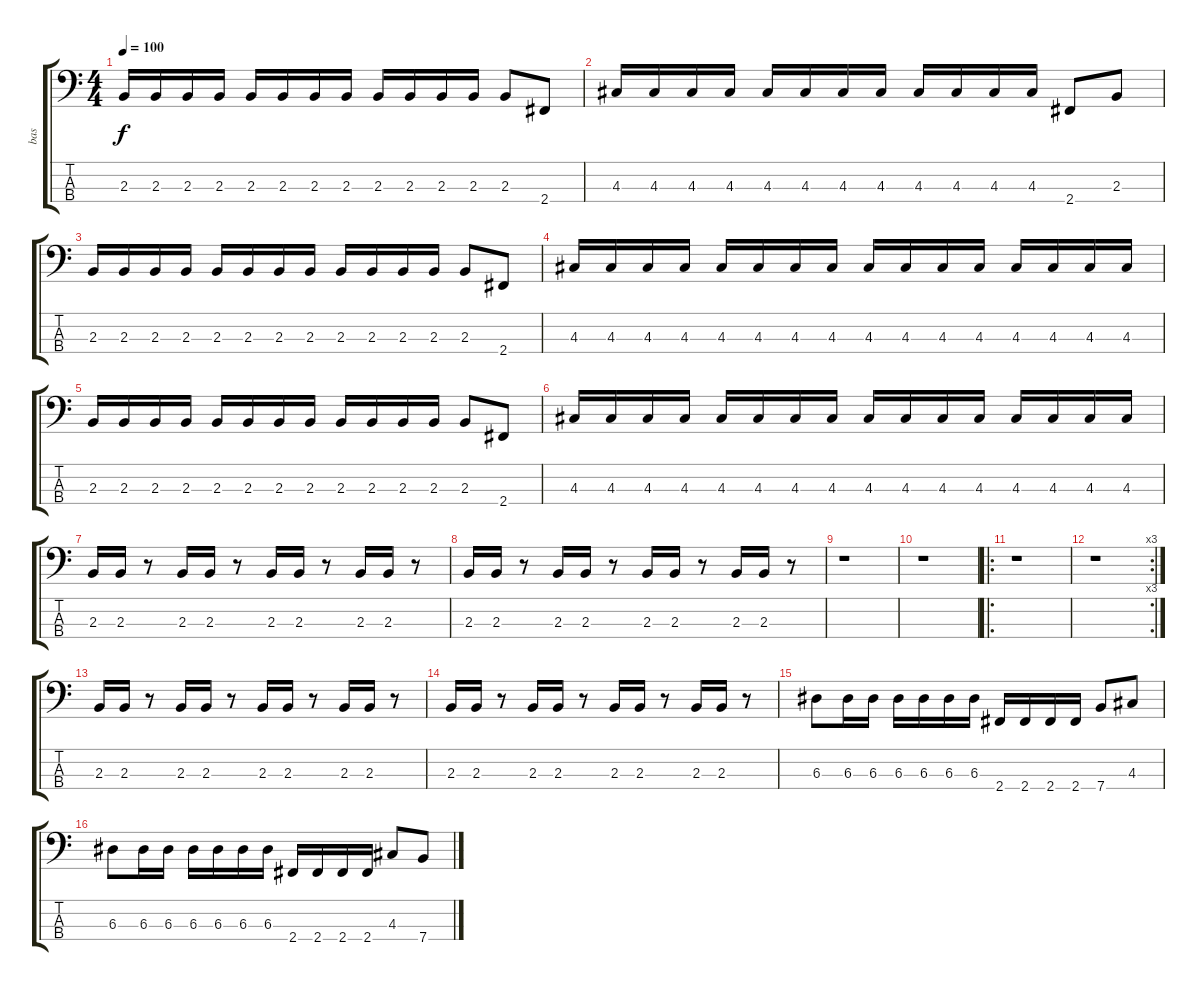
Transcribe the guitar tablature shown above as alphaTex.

\track ("bas" "bas") {instrument electricbasspick}
\staff {score tabs}
\tuning (G2 D2 A1 E1) {hide}
\ts (4 4)
\tempo 100
\clef f4
\ks c
2.3.16{dy f} 2.3.16 2.3.16 2.3.16 2.3.16 2.3.16 2.3.16 2.3.16 2.3.16 2.3.16 2.3.16 2.3.16 2.3.8 2.4.8 |
4.3.16 4.3.16 4.3.16 4.3.16 4.3.16 4.3.16 4.3.16 4.3.16 4.3.16 4.3.16 4.3.16 4.3.16 2.4.8 2.3.8 |
2.3.16 2.3.16 2.3.16 2.3.16 2.3.16 2.3.16 2.3.16 2.3.16 2.3.16 2.3.16 2.3.16 2.3.16 2.3.8 2.4.8 |
4.3.16 4.3.16 4.3.16 4.3.16 4.3.16 4.3.16 4.3.16 4.3.16 4.3.16 4.3.16 4.3.16 4.3.16 4.3.16 4.3.16 4.3.16 4.3.16 |
2.3.16 2.3.16 2.3.16 2.3.16 2.3.16 2.3.16 2.3.16 2.3.16 2.3.16 2.3.16 2.3.16 2.3.16 2.3.8 2.4.8 |
4.3.16 4.3.16 4.3.16 4.3.16 4.3.16 4.3.16 4.3.16 4.3.16 4.3.16 4.3.16 4.3.16 4.3.16 4.3.16 4.3.16 4.3.16 4.3.16 |
2.3.16 2.3.16 r.8 2.3.16 2.3.16 r.8 2.3.16 2.3.16 r.8 2.3.16 2.3.16 r.8 |
2.3.16 2.3.16 r.8 2.3.16 2.3.16 r.8 2.3.16 2.3.16 r.8 2.3.16 2.3.16 r.8 |
r.1 |
r.1 |
\ro
r.1 |
\rc 3
r.1 |
2.3.16 2.3.16 r.8 2.3.16 2.3.16 r.8 2.3.16 2.3.16 r.8 2.3.16 2.3.16 r.8 |
2.3.16 2.3.16 r.8 2.3.16 2.3.16 r.8 2.3.16 2.3.16 r.8 2.3.16 2.3.16 r.8 |
6.3.8 6.3.16 6.3.16 6.3.16 6.3.16 6.3.16 6.3.16 2.4.16 2.4.16 2.4.16 2.4.16 7.4.8 4.3.8 |
6.3.8 6.3.16 6.3.16 6.3.16 6.3.16 6.3.16 6.3.16 2.4.16 2.4.16 2.4.16 2.4.16 4.3.8 7.4.8
